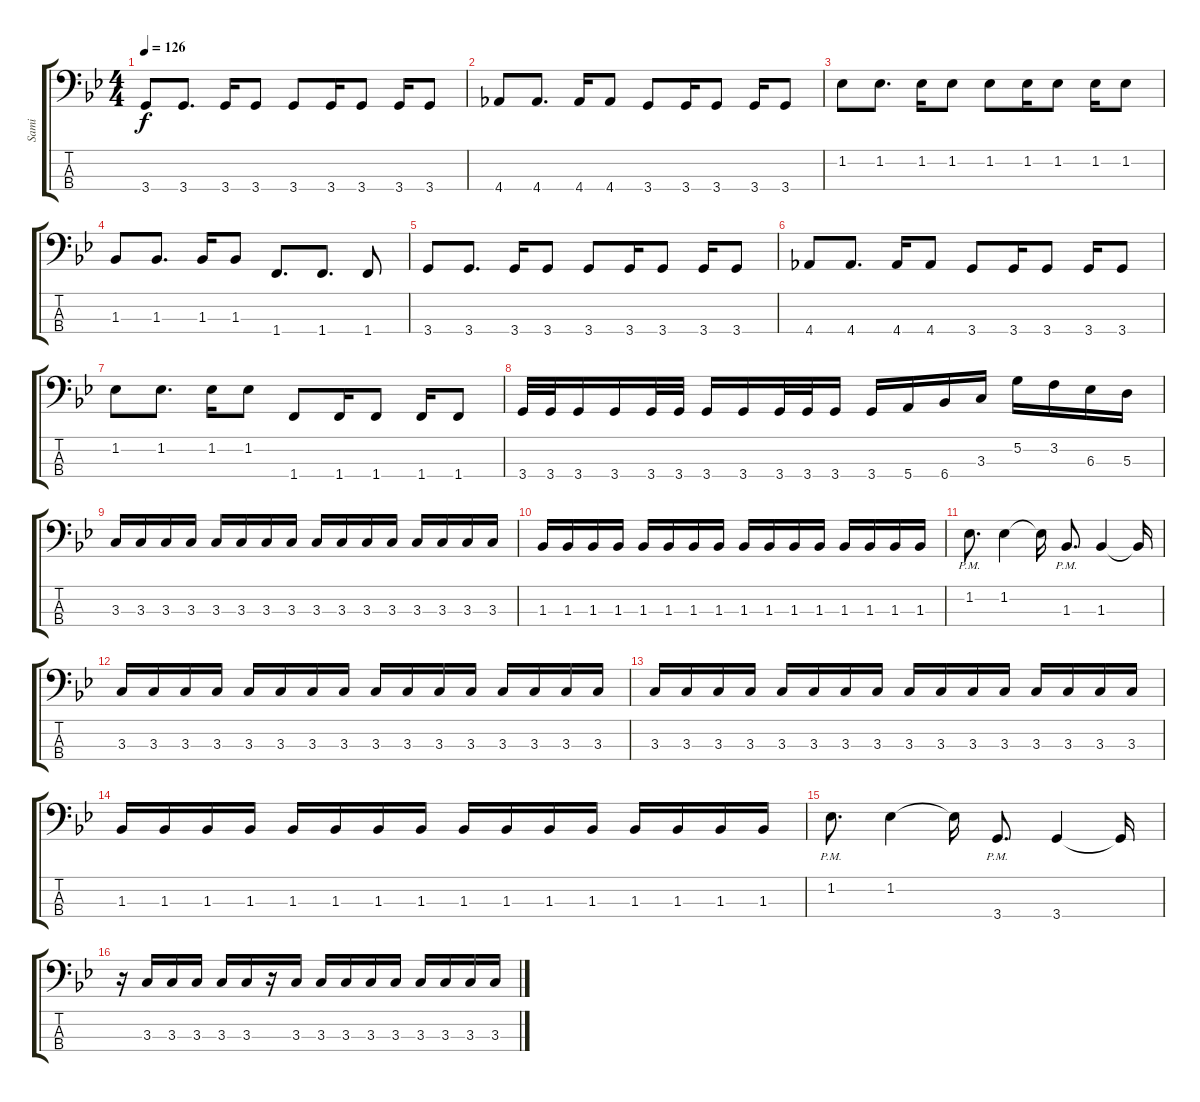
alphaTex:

\track ("Sami" "Sami") {instrument electricbassfinger}
\staff {score tabs}
\tuning (G2 D2 A1 E1) {hide}
\ts (4 4)
\tempo 126
\clef f4
\ks gminor
3.4.8{dy f} 3.4.8{d} 3.4.16 3.4.8 3.4.8 3.4.16 3.4.8 3.4.16 3.4.8 |
4.4.8 4.4.8{d} 4.4.16 4.4.8 3.4.8 3.4.16 3.4.8 3.4.16 3.4.8 |
1.2.8 1.2.8{d} 1.2.16 1.2.8 1.2.8 1.2.16 1.2.8 1.2.16 1.2.8 |
1.3.8 1.3.8{d} 1.3.16 1.3.8 1.4.8{d} 1.4.8{d} 1.4.8 |
3.4.8 3.4.8{d} 3.4.16 3.4.8 3.4.8 3.4.16 3.4.8 3.4.16 3.4.8 |
4.4.8 4.4.8{d} 4.4.16 4.4.8 3.4.8 3.4.16 3.4.8 3.4.16 3.4.8 |
1.2.8 1.2.8{d} 1.2.16 1.2.8 1.4.8 1.4.16 1.4.8 1.4.16 1.4.8 |
3.4.32 3.4.32 3.4.16 3.4.16 3.4.32 3.4.32 3.4.16 3.4.16 3.4.32 3.4.32 3.4.16 3.4.16 5.4.16 6.4.16 3.3.16 5.2.16 3.2.16 6.3.16 5.3.16 |
3.3.16 3.3.16 3.3.16 3.3.16 3.3.16 3.3.16 3.3.16 3.3.16 3.3.16 3.3.16 3.3.16 3.3.16 3.3.16 3.3.16 3.3.16 3.3.16 |
1.3.16 1.3.16 1.3.16 1.3.16 1.3.16 1.3.16 1.3.16 1.3.16 1.3.16 1.3.16 1.3.16 1.3.16 1.3.16 1.3.16 1.3.16 1.3.16 |
1.2{pm}.8{d} 1.2.4 1.2{t}.16 1.3{pm}.8{d} 1.3.4 1.3{t}.16 |
3.3.16 3.3.16 3.3.16 3.3.16 3.3.16 3.3.16 3.3.16 3.3.16 3.3.16 3.3.16 3.3.16 3.3.16 3.3.16 3.3.16 3.3.16 3.3.16 |
3.3.16 3.3.16 3.3.16 3.3.16 3.3.16 3.3.16 3.3.16 3.3.16 3.3.16 3.3.16 3.3.16 3.3.16 3.3.16 3.3.16 3.3.16 3.3.16 |
1.3.16 1.3.16 1.3.16 1.3.16 1.3.16 1.3.16 1.3.16 1.3.16 1.3.16 1.3.16 1.3.16 1.3.16 1.3.16 1.3.16 1.3.16 1.3.16 |
1.2{pm}.8{d} 1.2.4 1.2{t}.16 3.4{pm}.8{d} 3.4.4 3.4{t}.16 |
r.16 3.3.16 3.3.16 3.3.16 3.3.16 3.3.16 r.16 3.3.16 3.3.16 3.3.16 3.3.16 3.3.16 3.3.16 3.3.16 3.3.16 3.3.16
